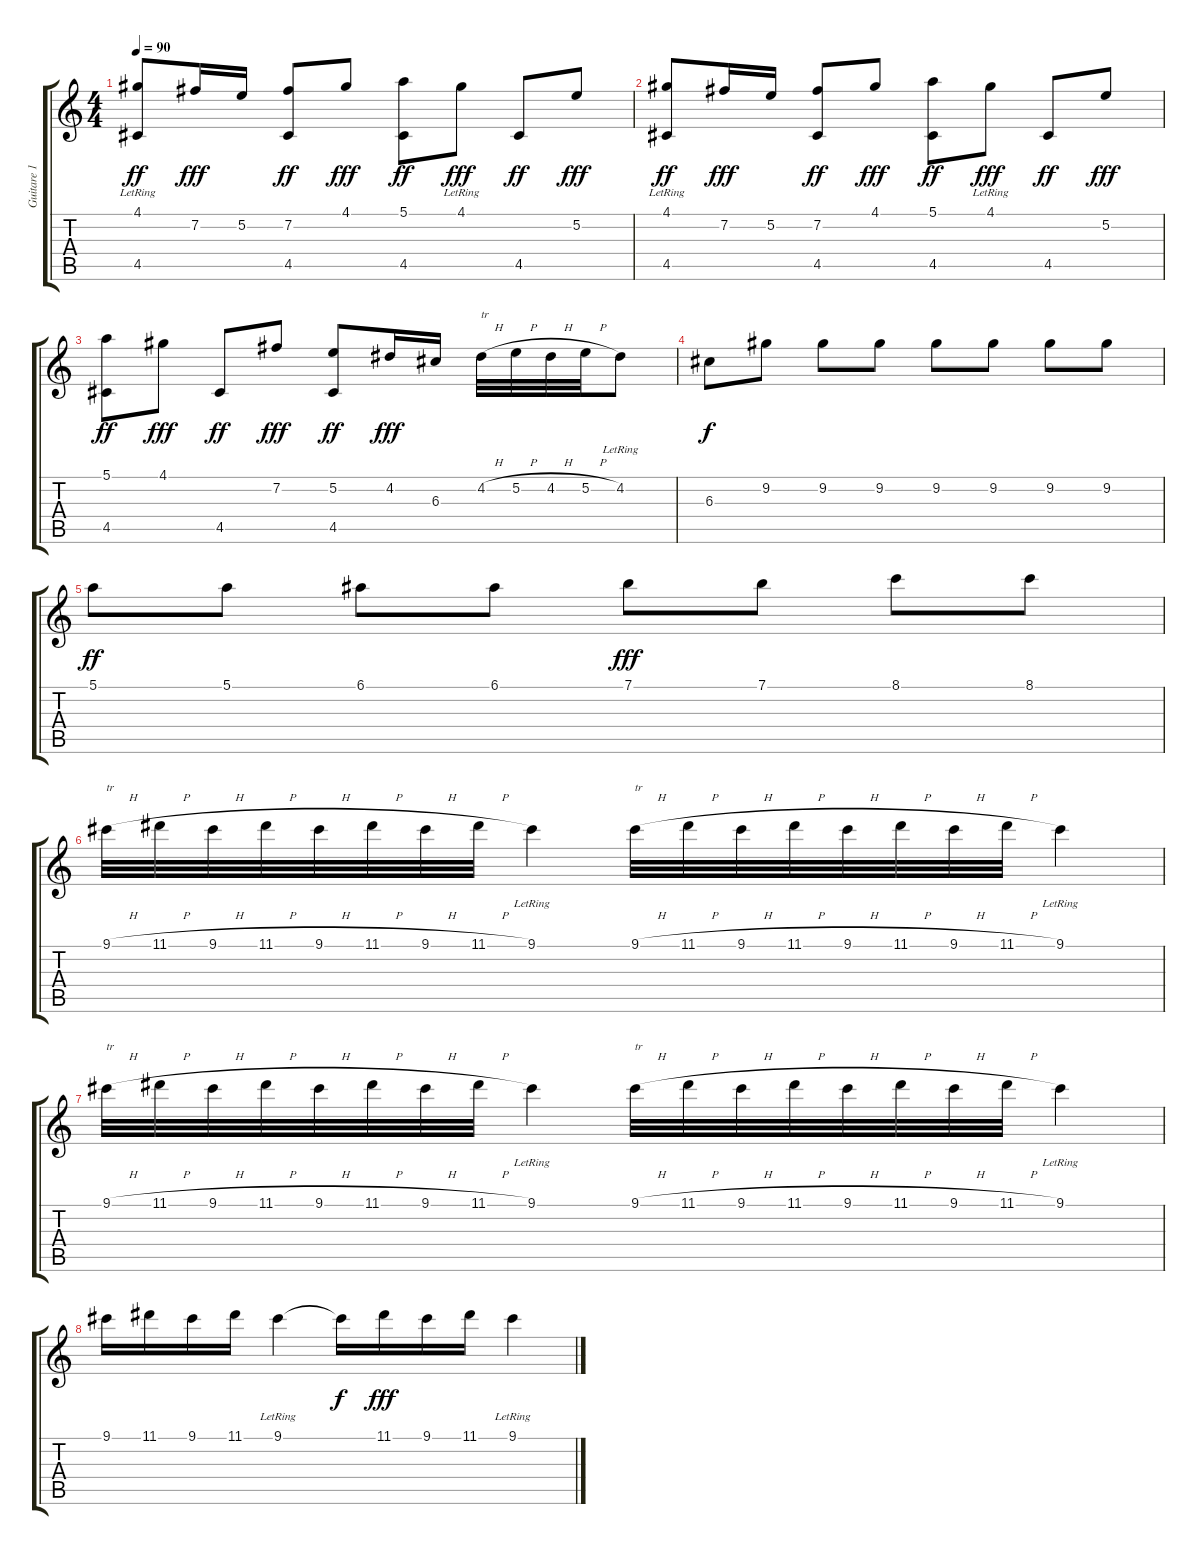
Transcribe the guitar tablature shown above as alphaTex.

\track ("Guitare 1" "Guitare 1") {instrument acousticguitarnylon}
\staff {score tabs}
\tuning (E4 B3 G3 D3 A2 E2) {hide}
\ts (4 4)
\tempo 90
\clef g2
\ks c
(4.1{lr} 4.5).8{dy ff} 7.2.16{dy fff} 5.2.16 (7.2 4.5).8{dy ff} 4.1.8{dy fff} (5.1 4.5).8{dy ff} 4.1{lr}.8{dy fff} 4.5.8{dy ff} 5.2.8{dy fff} |
(4.1{lr} 4.5).8{dy ff} 7.2.16{dy fff} 5.2.16 (7.2 4.5).8{dy ff} 4.1.8{dy fff} (5.1 4.5).8{dy ff} 4.1{lr}.8{dy fff} 4.5.8{dy ff} 5.2.8{dy fff} |
(5.1 4.5).8{dy ff} 4.1.8{dy fff} 4.5.8{dy ff} 7.2.8{dy fff} (5.2 4.5).8{dy ff} 4.2.16{dy fff} 6.3.16 4.2{h}.32{txt "tr"} 5.2{h}.32 4.2{h}.32 5.2{h}.32 4.2{lr}.8 |
6.3.8{dy f} 9.2.8 9.2.8 9.2.8 9.2.8 9.2.8 9.2.8 9.2.8 |
5.1.8{dy ff} 5.1.8 6.1.8 6.1.8 7.1.8{dy fff} 7.1.8 8.1.8 8.1.8 |
9.1{h}.32{txt "tr"} 11.1{h}.32 9.1{h}.32 11.1{h}.32 9.1{h}.32 11.1{h}.32 9.1{h}.32 11.1{h}.32 9.1{lr}.4 9.1{h}.32{txt "tr"} 11.1{h}.32 9.1{h}.32 11.1{h}.32 9.1{h}.32 11.1{h}.32 9.1{h}.32 11.1{h}.32 9.1{lr}.4 |
9.1{h}.32{txt "tr"} 11.1{h}.32 9.1{h}.32 11.1{h}.32 9.1{h}.32 11.1{h}.32 9.1{h}.32 11.1{h}.32 9.1{lr}.4 9.1{h}.32{txt "tr"} 11.1{h}.32 9.1{h}.32 11.1{h}.32 9.1{h}.32 11.1{h}.32 9.1{h}.32 11.1{h}.32 9.1{lr}.4 |
9.1.16 11.1.16 9.1.16 11.1.16 9.1{lr}.4 9.1{t}.16{dy f} 11.1.16{dy fff} 9.1.16 11.1.16 9.1{lr}.4
